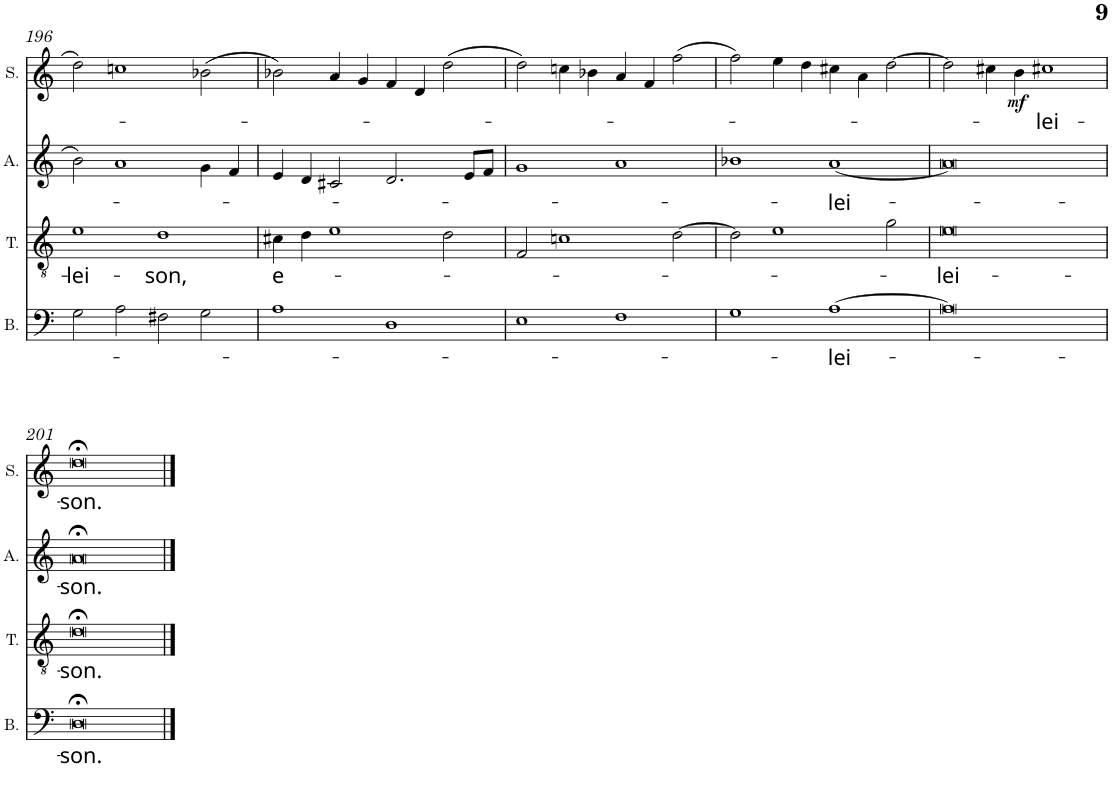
**kern	**text	**kern	**text	**kern	**text	**kern	**text	**dynam
*part4	*part4	*part3	*part3	*part2	*part2	*part1	*part1	*part1
*staff4	*staff4	*staff3	*staff3	*staff2	*staff2	*staff1	*staff1	*staff1
*I"Basse	*	*I"Tenor	*	*I"Alto	*	*I"Soprano	*	*
*I'B.	*	*I'T.	*	*I'A.	*	*I'S.	*	*
!!LO:PB:g=z
*clefF4	*	*clefGv2	*	*clefG2	*	*clefG2	*	*
*k[]	*	*k[]	*	*k[]	*	*k[]	*	*
*M2/1	*	*M2/1	*	*M2/1	*	*M2/1	*	*
*met(c|)	*	*met(c|)	*	*met(c|)	*	*met(c|)	*	*
=196	=196	=196	=196	=196	=196	=196	=196	=196
!	!	!	!LO:LY:b	!	!	!	!	!
2G\	.	1e	-lei-	2b\	.	2dd\	.	.
2A\	.	.	.	1a	.	1ccn	.	.
!	!	!	!LO:LY:b	!	!	!	!	!
2F#X\	.	1d	-son,	.	.	.	.	.
2G\	.	.	.	4g\	.	(2b-X\	.	.
.	.	.	.	4f/	.	.	.	.
=197	=197	=197	=197	=197	=197	=197	=197	=197
!	!	!	!LO:LY:b	!	!	!	!	!
1A	.	4c#X\	e-	4e/	.	2b-X\)	.	.
.	.	4d\	.	4d/	.	.	.	.
.	.	1e	.	2c#X/	.	4a/	.	.
.	.	.	.	.	.	4g/	.	.
1D	.	.	.	2.d/	.	4f/	.	.
.	.	.	.	.	.	4d/	.	.
.	.	2d\	.	.	.	(2dd\	.	.
.	.	.	.	8e/L	.	.	.	.
.	.	.	.	8f/J	.	.	.	.
=198	=198	=198	=198	=198	=198	=198	=198	=198
1E	.	2F/	.	1g	.	2dd\)	.	.
.	.	1cn	.	.	.	4ccn\	.	.
.	.	.	.	.	.	4b-X\	.	.
1F	.	.	.	1a	.	4a/	.	.
.	.	.	.	.	.	4f/	.	.
.	.	[2d\	.	.	.	(2ff\	.	.
=199	=199	=199	=199	=199	=199	=199	=199	=199
1G	.	2d\]	.	1b-X	.	2ff\)	.	.
.	.	1e	.	.	.	4ee\	.	.
.	.	.	.	.	.	4dd\	.	.
!	!LO:LY:b	!	!	!	!LO:LY:b	!	!	!
[1A	-lei-	.	.	[1a	-lei-	4cc#X\	.	.
.	.	.	.	.	.	4a\	.	.
.	.	2g\	.	.	.	[2dd\	.	.
=200	=200	=200	=200	=200	=200	=200	=200	=200
!	!	!	!LO:LY:b	!	!	!	!	!
0A]	.	0e	-lei-	0a]	.	2dd\]	.	.
.	.	.	.	.	.	4cc#X\	.	.
!	!	!	!	!	!	!	!	!LO:DY:b
.	.	.	.	.	.	4b\	.	mf
!	!	!	!	!	!	!	!LO:LY:b	!
.	.	.	.	.	.	1cc#X	-lei-	.
!!LO:LB:g=z
=201	=201	=201	=201	=201	=201	=201	=201	=201
!	!LO:LY:b	!	!LO:LY:b	!	!LO:LY:b	!	!LO:LY:b	!
0D;<	-son.	0d;<	-son.	0a;<	-son.	0dd;<	-son.	.
==	==	==	==	==	==	==	==	==
*-	*-	*-	*-	*-	*-	*-	*-	*-
